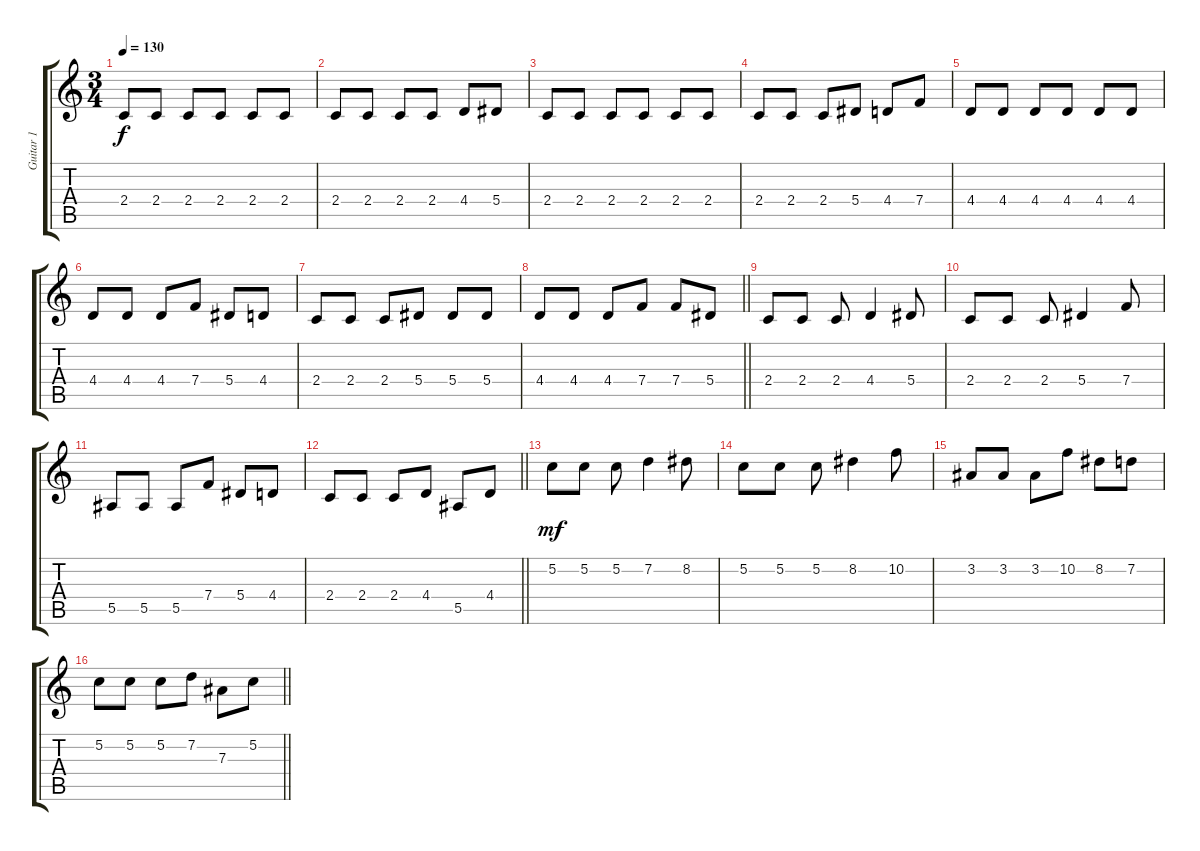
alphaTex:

\track ("Guitar 1" "Guitar 1") {instrument distortionguitar}
\staff {score tabs}
\tuning (C4 G3 Eb3 Bb2 F2 C2) {hide}
\ts (3 4)
\tempo 130
\clef g2
\ks c
2.4.8{dy f} 2.4.8 2.4.8 2.4.8 2.4.8 2.4.8 |
2.4.8 2.4.8 2.4.8 2.4.8 4.4.8 5.4.8 |
2.4.8 2.4.8 2.4.8 2.4.8 2.4.8 2.4.8 |
2.4.8 2.4.8 2.4.8 5.4.8 4.4.8 7.4.8 |
4.4.8 4.4.8 4.4.8 4.4.8 4.4.8 4.4.8 |
4.4.8 4.4.8 4.4.8 7.4.8 5.4.8 4.4.8 |
2.4.8 2.4.8 2.4.8 5.4.8 5.4.8 5.4.8 |
\barLineRight lightlight
4.4.8 4.4.8 4.4.8 7.4.8 7.4.8 5.4.8 |
\section ("" "")
2.4.8 2.4.8 2.4.8 4.4.4 5.4.8 |
2.4.8 2.4.8 2.4.8 5.4.4 7.4.8 |
5.5.8 5.5.8 5.5.8 7.4.8 5.4.8 4.4.8 |
\barLineRight lightlight
2.4.8 2.4.8 2.4.8 4.4.8 5.5.8 4.4.8 |
5.2.8{dy mf} 5.2.8 5.2.8 7.2.4 8.2.8 |
5.2.8 5.2.8 5.2.8 8.2.4 10.2.8 |
3.2.8 3.2.8 3.2.8 10.2.8 8.2.8 7.2.8 |
\barLineRight lightlight
5.2.8 5.2.8 5.2.8 7.2.8 7.3.8 5.2.8
